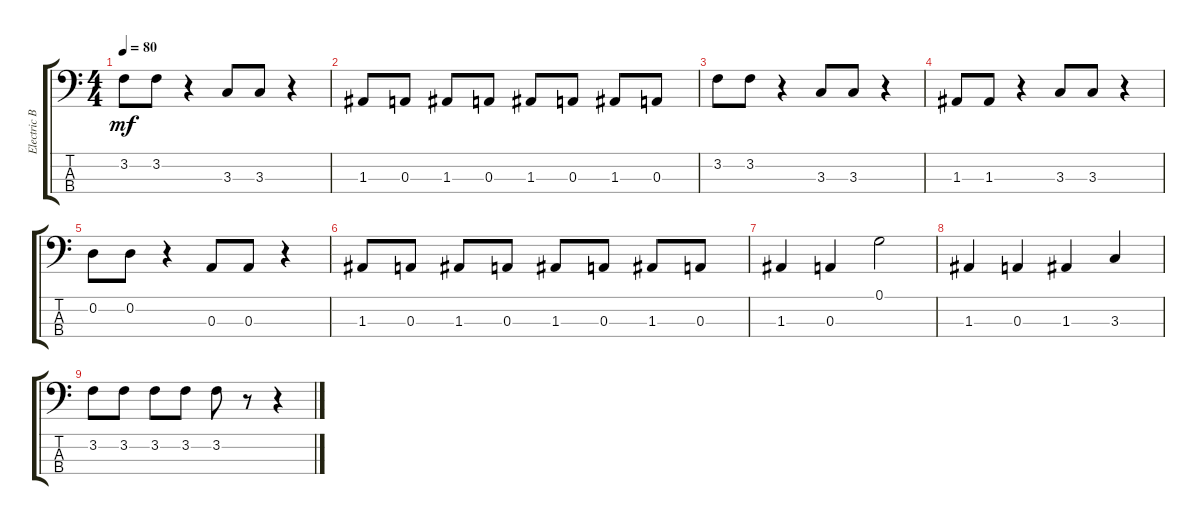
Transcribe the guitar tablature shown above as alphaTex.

\track ("Electric Bass" "Electric B") {instrument electricbassfinger}
\staff {score tabs}
\tuning (G2 D2 A1 E1) {hide}
\ts (4 4)
\tempo 80
\clef f4
\ks c
3.2.8{dy mf} 3.2.8 r.4 3.3.8 3.3.8 r.4 |
1.3.8 0.3.8 1.3.8 0.3.8 1.3.8 0.3.8 1.3.8 0.3.8 |
3.2.8 3.2.8 r.4 3.3.8 3.3.8 r.4 |
1.3.8 1.3.8 r.4 3.3.8 3.3.8 r.4 |
0.2.8 0.2.8 r.4 0.3.8 0.3.8 r.4 |
1.3.8 0.3.8 1.3.8 0.3.8 1.3.8 0.3.8 1.3.8 0.3.8 |
1.3.4 0.3.4 0.1.2 |
1.3.4 0.3.4 1.3.4 3.3.4 |
\section ("" "")
3.2.8 3.2.8 3.2.8 3.2.8 3.2.8 r.8 r.4
